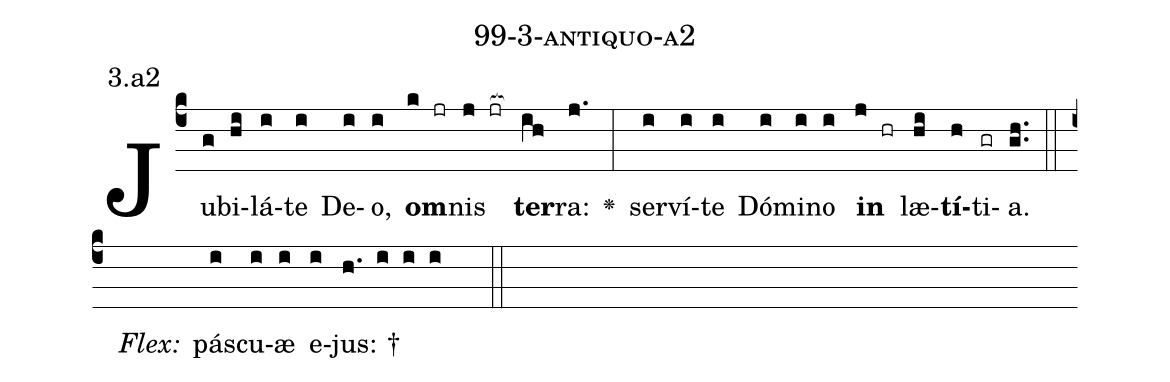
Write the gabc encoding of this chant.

name: 99-3-antiquo-a2;
annotation: 3.a2;
%%
(c4)Ju(g)bi(hi)lá(i)te(i) De(i)o,(i) <b>om</b>(k jr)nis(j jr[ocb:1{]) <b>ter</b>(ih[ocb:0}])ra:(j.) <v>\greheightstar</v>(:) ser(i)ví(i)te(i) Dó(i)mi(i)no(i) <b>in</b>(j hr) læ(hi)<b>tí</b>(h)ti(gr)a.(gh..) (::)
<i>Flex:</i>()  pás(i)cu(i)æ(i) e(i)jus: †(h. i i i  ::)

%E(i) u(i) o(j) u(hi) a(h) e.(gh..) (::)
